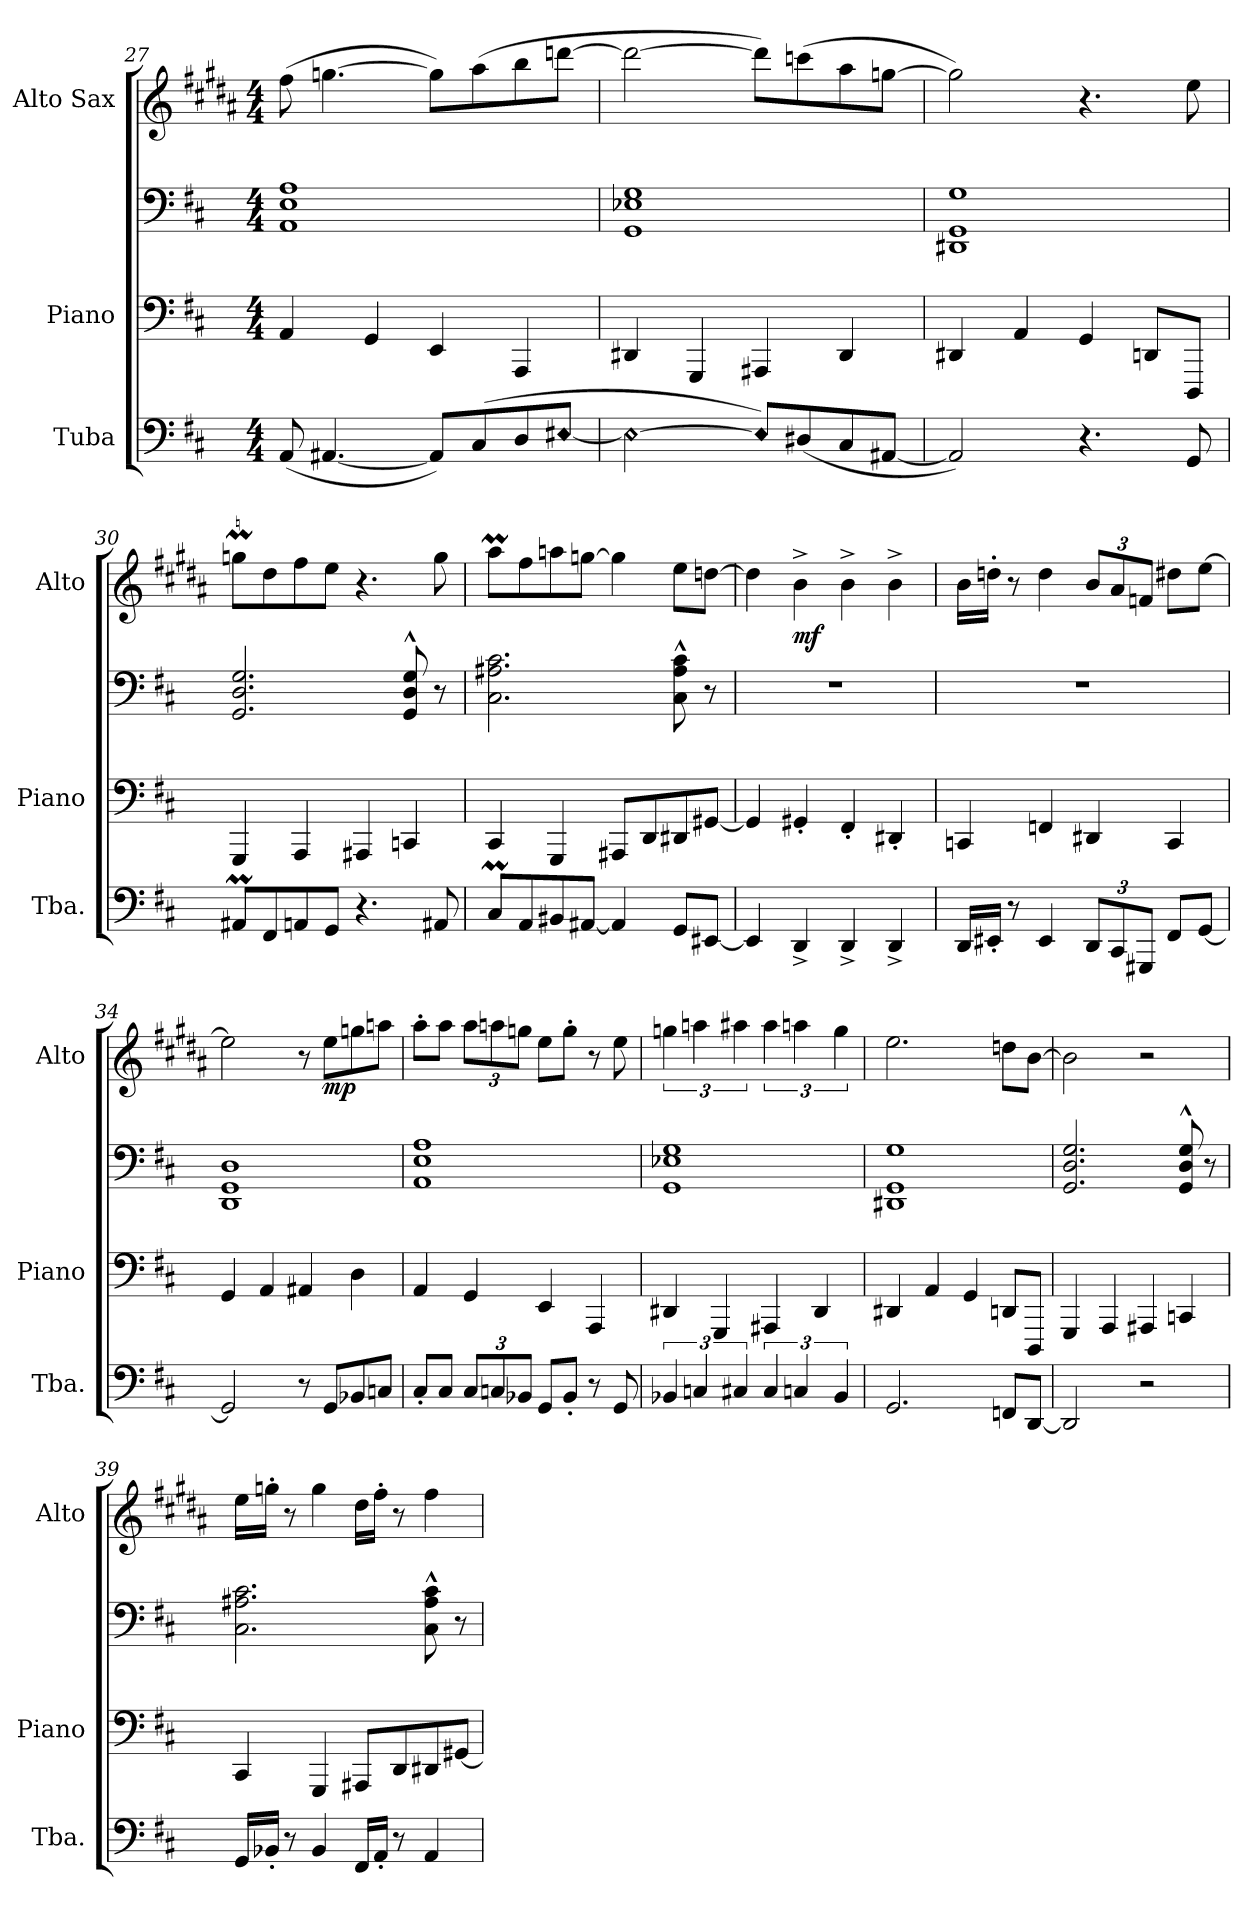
**kern	**kern	**kern	**dynam	**kern	**dynam
*part3	*part2	*part2	*part2	*part1	*part1
*staff4	*staff3	*staff2	*staff2/3	*staff1	*staff1
*I"Tuba	*I"Piano	*	*	*I"Alto Sax	*
*I'Tba.	*I'Piano	*	*	*I'Alto	*
*clefF4	*clefF4	*clefF4	*	*clefG2	*
*	*	*	*	*ITrd5c9	*
*k[f#c#]	*k[f#c#]	*k[f#c#]	*	*k[f#c#]	*
*M4/4	*M4/4	*M4/4	*	*M4/4	*
=27	=27	=27	=27	=27	=27
(8AA/	4AA/	1AA 1E 1A	.	(8a\	.
[4.AA#X/	.	.	.	[4.b-X\	.
.	4GG/	.	.	.	.
8AA#/L])	4EE/	.	.	8b-\L])	.
(8C#/	.	.	.	(8cc#\	.
8D/	4AAA/	.	.	8dd\	.
!LO:N:head=diamond	!	!	!	!	!
[8E#X/J	.	.	.	[8ffn\J	.
=28	=28	=28	=28	=28	=28
!LO:N:head=diamond	!	!	!	!	!
2E#\_	4DD#X/	1GG 1E-X 1G	.	2ff\_	.
.	4GGG/	.	.	.	.
!LO:N:head=diamond	!	!	!	!	!
8E#/L])	4AAA#X/	.	.	8ff\L])	.
(8D#X/	.	.	.	(8ee-X\	.
8C#/	4DD#/	.	.	8cc#\	.
[8AA#X/J	.	.	.	[8b-X\J	.
!!LO:PB:g=z
=29	=29	=29	=29	=29	=29
2AA#/])	4DD#X/	1DD#X 1GG 1G	.	2b-\])	.
.	4AA/	.	.	.	.
4.r	4GG/	.	.	4.r	.
.	8DDn/L	.	.	.	.
8GG/	8DDD/J	.	.	8g\	.
=30	=30	=30	=30	=30	=30
8AA#Xm/L	4GGG/	2.GG/ 2.D/ 2.G/	.	8b-XM\L	.
8FF#/	.	.	.	8f#\	.
8AAn/	4AAA/	.	.	8a\	.
8GG/J	.	.	.	8g\J	.
4.r	4AAA#X/	.	.	4.r	.
.	4CCn/	8GG/^^ 8D/^^ 8G/^^	.	.	.
8AA#X/	.	8r	.	8b-\	.
=31	=31	=31	=31	=31	=31
8C#m/L	4CC#/	2.C#\ 2.A#X\ 2.c#\	.	8cc#m\L	.
8AA/	.	.	.	8a\	.
8BB#X/	4GGG/	.	.	8ccn\	.
[8AA#X/J	.	.	.	[8b-X\J	.
4AA#/]	8AAA#X/L	.	.	4b-\]	.
.	8DD/	.	.	.	.
8GG/L	8DD#X/	8C#\^^ 8A#\^^ 8c#\^^	.	8g\L	.
[8EE#X/J	[8GG#X/J	8r	.	[8fn\J	.
=32	=32	=32	=32	=32	=32
4EE#/]	4GG#/]	1r	.	4f\]	.
!	!	!	!	!	!LO:DY:b
4DD^/	4GG#X'/	.	.	4d^\	mf
4DD^/	4FF#'/	.	.	4d^\	.
4DD^/	4DD#X'/	.	.	4d^\	.
!!LO:LB:g=z
=33	=33	=33	=33	=33	=33
16DD/LL	4CCn/	1r	.	16d\LL	.
16EE#X'/JJ	.	.	.	16fn'\JJ	.
8r	.	.	.	8r	.
4EE#/	4FFn/	.	.	4f\	.
*Xbrackettup	*	*	*	*Xbrackettup	*
12DD/L	4DD#X/	.	.	12d/L	.
12CC#/	.	.	.	12c#/	.
12GGG#X/J	.	.	.	12A-X/J	.
8FF#/L	4CC/	.	.	8f#X\L	.
[8GG/J	.	.	.	[8g\J	.
=34	=34	=34	=34	=34	=34
!	!	!	!LO:DY:b=2	!	!
!	!	!	!LO:DY:n=1:b	!	!
2GG/]	4GG/	1DD 1GG 1D	mf mf	2g\]	.
.	4AA/	.	.	.	.
8r	4AA#X/	.	.	8r	.
!	!	!	!	!	!LO:DY:b
8GG/L	.	.	.	8g\L	mp
8BB-X/	4D\	.	.	8b-X\	.
8Cn/J	.	.	.	8ccn\J	.
=35	=35	=35	=35	=35	=35
8C#'/L	4AA/	1AA 1E 1A	.	8cc#'\L	.
8C#/J	.	.	.	8cc#\J	.
12C#/L	4GG/	.	.	12cc#\L	.
12Cn/	.	.	.	12ccn\	.
12BB-X/J	.	.	.	12b-X\J	.
8GG/L	4EE/	.	.	8g\L	.
8BB-'/J	.	.	.	8b-'\J	.
8r	4AAA/	.	.	8r	.
8GG/	.	.	.	8g\	.
!!LO:LB:g=z
=36	=36	=36	=36	=36	=36
*brackettup	*	*	*	*brackettup	*
6BB-X/	4DD#X/	1GG 1E-X 1G	.	6b-X\	.
6Cn/	.	.	.	6ccn\	.
.	4GGG/	.	.	.	.
6C#X/	.	.	.	6cc#X\	.
6C#/	4AAA#X/	.	.	6cc#\	.
6Cn/	.	.	.	6ccn\	.
.	4DD#/	.	.	.	.
6BB-/	.	.	.	6b-\	.
=37	=37	=37	=37	=37	=37
2.GG/	4DD#X/	1DD#X 1GG 1G	.	2.g\	.
.	4AA/	.	.	.	.
.	4GG/	.	.	.	.
8FFn/L	8DDn/L	.	.	8fn\L	.
[8DD/J	8DDD/J	.	.	[8d\J	.
=38	=38	=38	=38	=38	=38
2DD/]	4GGG/	2.GG/ 2.D/ 2.G/	.	2d\]	.
.	4AAA/	.	.	.	.
2r	4AAA#X/	.	.	2r	.
.	4CCn/	8GG/^^ 8D/^^ 8G/^^	.	.	.
.	.	8r	.	.	.
=39	=39	=39	=39	=39	=39
16GG/LL	4CC#/	2.C#\ 2.A#X\ 2.c#\	.	16g\LL	.
16BB-X'/JJ	.	.	.	16b-X'\JJ	.
8r	.	.	.	8r	.
4BB-/	4GGG/	.	.	4b-\	.
16FF#/LL	8AAA#X/L	.	.	16f#\LL	.
16AA'/JJ	.	.	.	16a'\JJ	.
8r	8DD/	.	.	8r	.
4AA/	8DD#X/	8C#\^^ 8A#\^^ 8c#\^^	.	4a\	.
.	[8GG#X/J	8r	.	.	.
=	=	=	=	=	=
*-	*-	*-	*-	*-	*-
